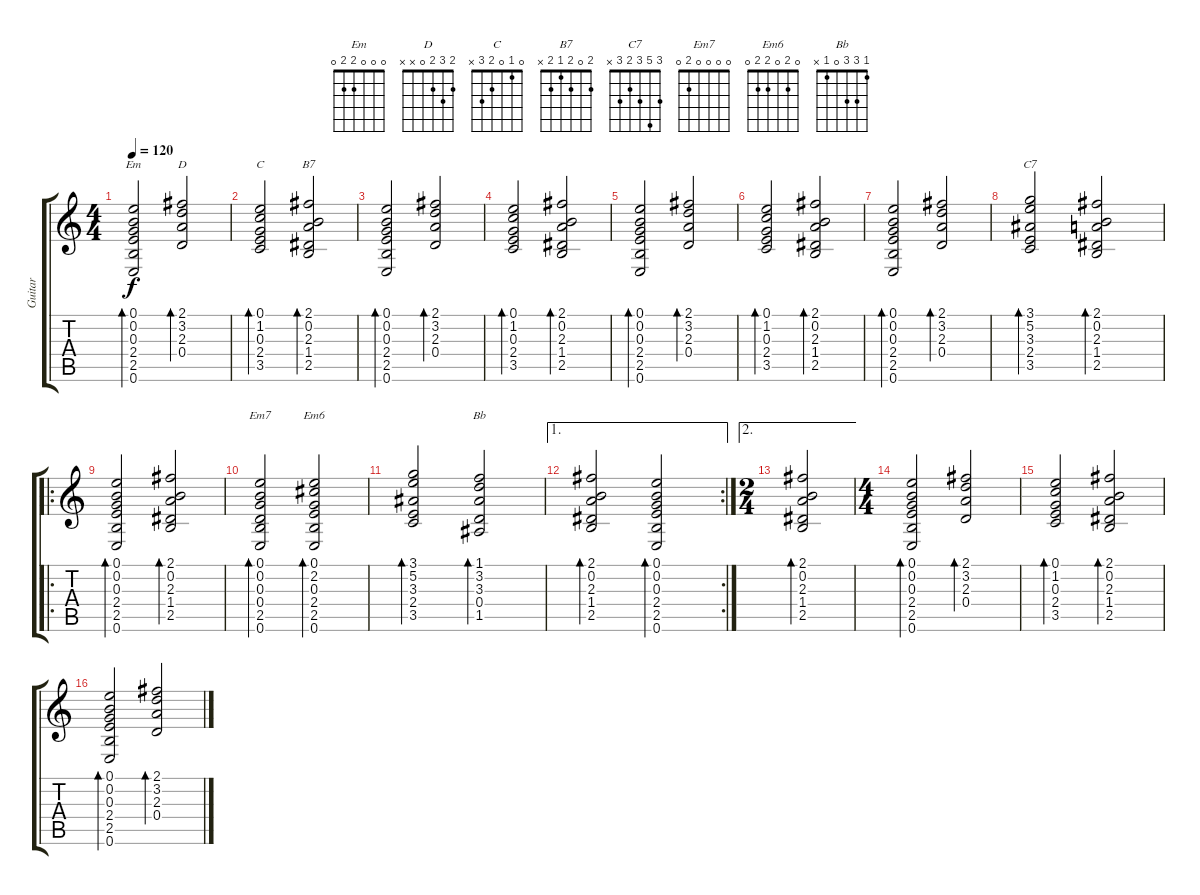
\track ("Guitar" "Guitar") {instrument acousticguitarnylon}
\staff {score tabs}
\tuning (E4 B3 G3 D3 A2 E2) {hide}
\chord ("Em" 0 0 0 2 2 0)
\chord ("D" 2 3 2 0 x x)
\chord ("C" 0 1 0 2 3 x)
\chord ("B7" 2 0 2 1 2 x)
\chord ("C7" 3 5 3 2 3 x)
\chord ("Em7" 0 0 0 0 2 0)
\chord ("Em6" 0 2 0 2 2 0)
\chord ("Bb" 1 3 3 0 1 x)
\ts (4 4)
\tempo 120
\clef g2
\ks c
(0.1 0.2 0.3 2.4 2.5 0.6).2{bd 30 ch "Em" dy f instrument acousticguitarnylon} (2.1 3.2 2.3 0.4).2{bd 30 ch "D"} |
(0.1 1.2 0.3 2.4 3.5).2{bd 30 ch "C"} (2.1 0.2 2.3 1.4 2.5).2{bd 30 ch "B7"} |
(0.1 0.2 0.3 2.4 2.5 0.6).2{bd 30} (2.1 3.2 2.3 0.4).2{bd 30} |
(0.1 1.2 0.3 2.4 3.5).2{bd 30} (2.1 0.2 2.3 1.4 2.5).2{bd 30} |
(0.1 0.2 0.3 2.4 2.5 0.6).2{bd 30} (2.1 3.2 2.3 0.4).2{bd 30} |
(0.1 1.2 0.3 2.4 3.5).2{bd 30} (2.1 0.2 2.3 1.4 2.5).2{bd 30} |
(0.1 0.2 0.3 2.4 2.5 0.6).2{bd 30} (2.1 3.2 2.3 0.4).2{bd 30} |
(3.1 5.2 3.3 2.4 3.5).2{bd 30 ch "C7"} (2.1 0.2 2.3 1.4 2.5).2{bd 30} |
\ro
(0.1 0.2 0.3 2.4 2.5 0.6).2{bd 30} (2.1 0.2 2.3 1.4 2.5).2{bd 30} |
(0.1 0.2 0.3 0.4 2.5 0.6).2{bd 30 ch "Em7"} (0.1 2.2 0.3 2.4 2.5 0.6).2{bd 30 ch "Em6"} |
(3.1 5.2 3.3 2.4 3.5).2{bd 30} (1.1 3.2 3.3 0.4 1.5).2{bd 30 ch "Bb"} |
\ae 1
\rc 2
(2.1 0.2 2.3 1.4 2.5).2{bd 30} (0.1 0.2 0.3 2.4 2.5 0.6).2{bd 30} |
\ae 2
\ts (2 4)
(2.1 0.2 2.3 1.4 2.5).2{bd 30} |
\ts (4 4)
(0.1 0.2 0.3 2.4 2.5 0.6).2{bd 30} (2.1 3.2 2.3 0.4).2{bd 30} |
(0.1 1.2 0.3 2.4 3.5).2{bd 30} (2.1 0.2 2.3 1.4 2.5).2{bd 30} |
(0.1 0.2 0.3 2.4 2.5 0.6).2{bd 30} (2.1 3.2 2.3 0.4).2{bd 30}
